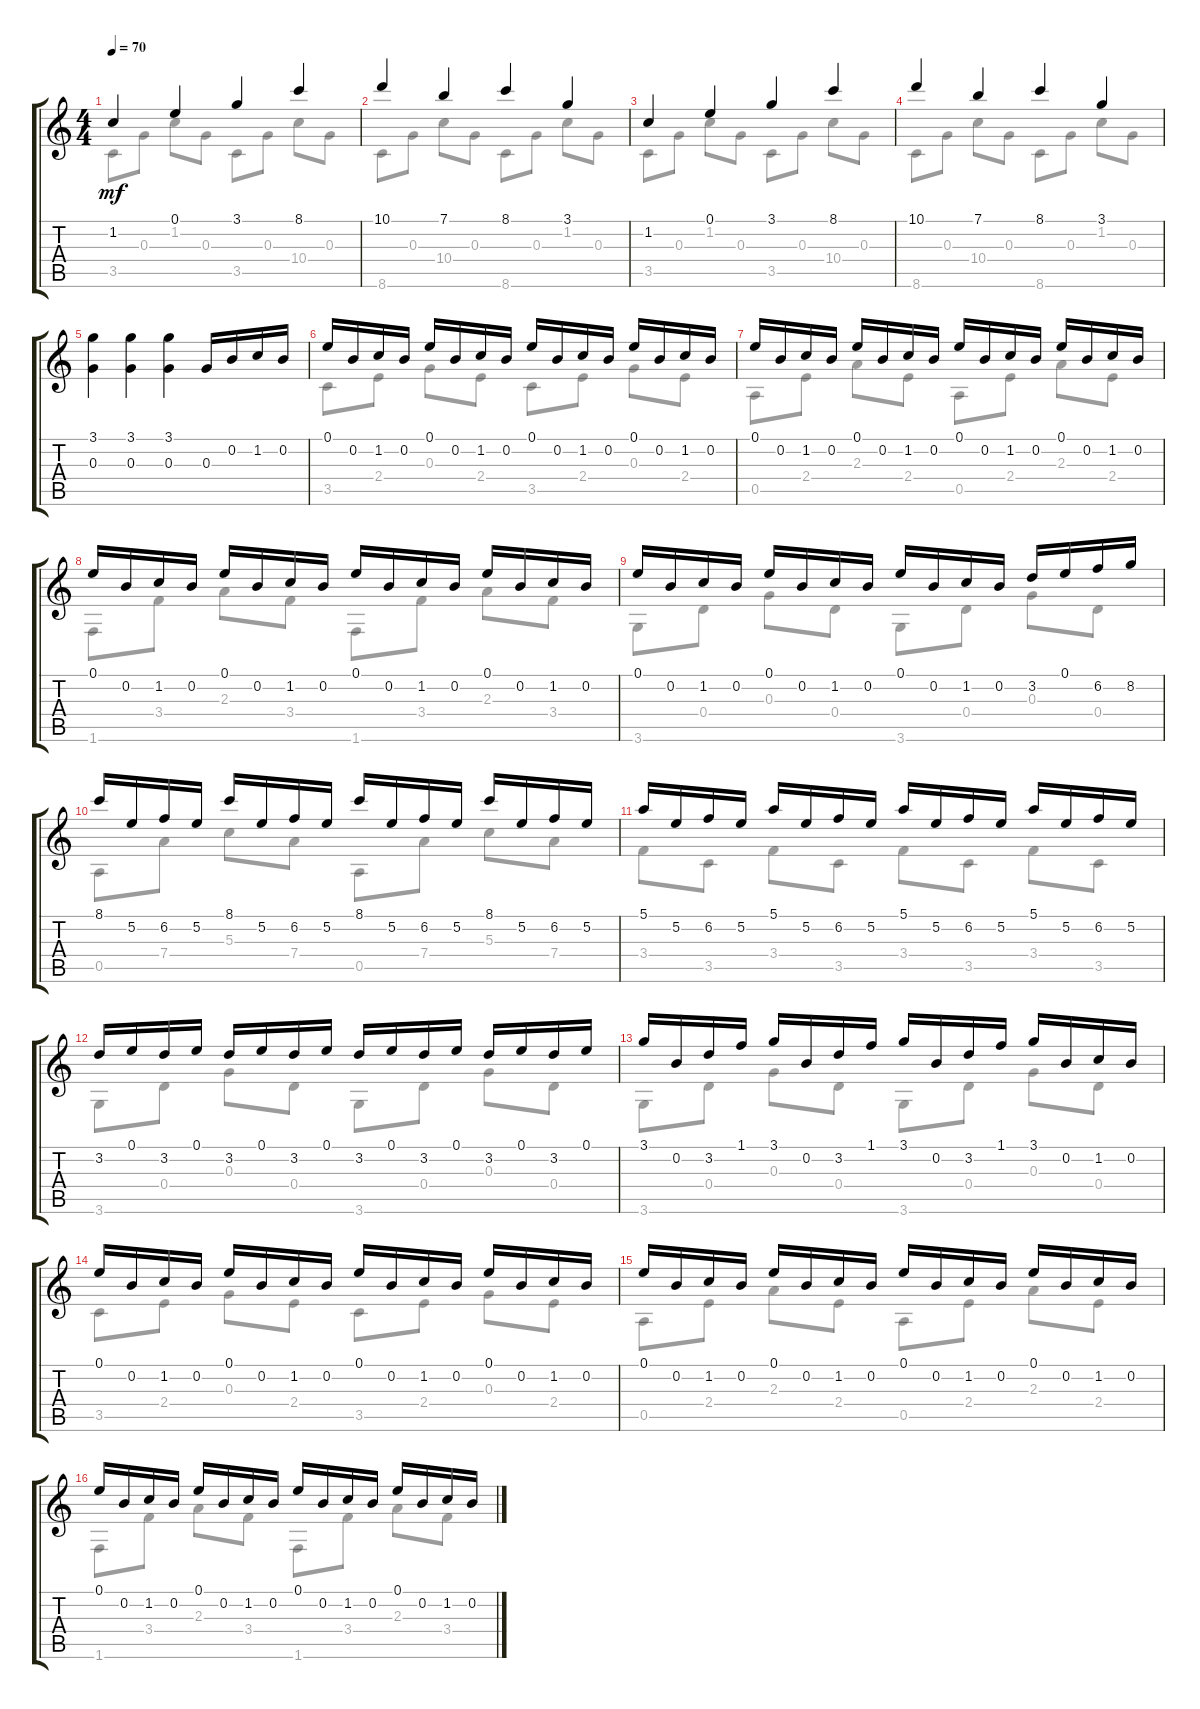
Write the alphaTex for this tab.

\track "" {instrument acousticguitarsteel}
\staff {score tabs}
\tuning (E4 B3 G3 D3 A2 E2) {hide}
\voice
\ts (4 4)
\tempo 70
\clef g2
\ks c
1.2.4{dy mf instrument acousticguitarsteel} 0.1.4 3.1.4 8.1.4 |
10.1.4 7.1.4 8.1.4 3.1.4 |
1.2.4 0.1.4 3.1.4 8.1.4 |
10.1.4 7.1.4 8.1.4 3.1.4 |
(3.1 0.3).4 (3.1 0.3).4 (3.1 0.3).4 0.3.16 0.2.16 1.2.16 0.2.16 |
0.1.16 0.2.16 1.2.16 0.2.16 0.1.16 0.2.16 1.2.16 0.2.16 0.1.16 0.2.16 1.2.16 0.2.16 0.1.16 0.2.16 1.2.16 0.2.16 |
0.1.16 0.2.16 1.2.16 0.2.16 0.1.16 0.2.16 1.2.16 0.2.16 0.1.16 0.2.16 1.2.16 0.2.16 0.1.16 0.2.16 1.2.16 0.2.16 |
0.1.16 0.2.16 1.2.16 0.2.16 0.1.16 0.2.16 1.2.16 0.2.16 0.1.16 0.2.16 1.2.16 0.2.16 0.1.16 0.2.16 1.2.16 0.2.16 |
0.1.16 0.2.16 1.2.16 0.2.16 0.1.16 0.2.16 1.2.16 0.2.16 0.1.16 0.2.16 1.2.16 0.2.16 3.2.16 0.1.16 6.2.16 8.2.16 |
8.1.16 5.2.16 6.2.16 5.2.16 8.1.16 5.2.16 6.2.16 5.2.16 8.1.16 5.2.16 6.2.16 5.2.16 8.1.16 5.2.16 6.2.16 5.2.16 |
5.1.16 5.2.16 6.2.16 5.2.16 5.1.16 5.2.16 6.2.16 5.2.16 5.1.16 5.2.16 6.2.16 5.2.16 5.1.16 5.2.16 6.2.16 5.2.16 |
3.2.16 0.1.16 3.2.16 0.1.16 3.2.16 0.1.16 3.2.16 0.1.16 3.2.16 0.1.16 3.2.16 0.1.16 3.2.16 0.1.16 3.2.16 0.1.16 |
3.1.16 0.2.16 3.2.16 1.1.16 3.1.16 0.2.16 3.2.16 1.1.16 3.1.16 0.2.16 3.2.16 1.1.16 3.1.16 0.2.16 1.2.16 0.2.16 |
0.1.16 0.2.16 1.2.16 0.2.16 0.1.16 0.2.16 1.2.16 0.2.16 0.1.16 0.2.16 1.2.16 0.2.16 0.1.16 0.2.16 1.2.16 0.2.16 |
0.1.16 0.2.16 1.2.16 0.2.16 0.1.16 0.2.16 1.2.16 0.2.16 0.1.16 0.2.16 1.2.16 0.2.16 0.1.16 0.2.16 1.2.16 0.2.16 |
0.1.16 0.2.16 1.2.16 0.2.16 0.1.16 0.2.16 1.2.16 0.2.16 0.1.16 0.2.16 1.2.16 0.2.16 0.1.16 0.2.16 1.2.16 0.2.16
\voice
\clef g2
\ottava regular
\simile none
\ks c
3.5.8{dy mf} 0.3.8 1.2.8 0.3.8 3.5.8 0.3.8 10.4.8 0.3.8 |
8.6.8 0.3.8 10.4.8 0.3.8 8.6.8 0.3.8 1.2.8 0.3.8 |
3.5.8 0.3.8 1.2.8 0.3.8 3.5.8 0.3.8 10.4.8 0.3.8 |
8.6.8 0.3.8 10.4.8 0.3.8 8.6.8 0.3.8 1.2.8 0.3.8 |
|
3.5.8 2.4.8 0.3.8 2.4.8 3.5.8 2.4.8 0.3.8 2.4.8 |
0.5.8 2.4.8 2.3.8 2.4.8 0.5.8 2.4.8 2.3.8 2.4.8 |
1.6.8 3.4.8 2.3.8 3.4.8 1.6.8 3.4.8 2.3.8 3.4.8 |
3.6.8 0.4.8 0.3.8 0.4.8 3.6.8 0.4.8 0.3.8 0.4.8 |
0.5.8 7.4.8 5.3.8 7.4.8 0.5.8 7.4.8 5.3.8 7.4.8 |
3.4.8 3.5.8 3.4.8 3.5.8 3.4.8 3.5.8 3.4.8 3.5.8 |
3.6.8 0.4.8 0.3.8 0.4.8 3.6.8 0.4.8 0.3.8 0.4.8 |
3.6.8 0.4.8 0.3.8 0.4.8 3.6.8 0.4.8 0.3.8 0.4.8 |
3.5.8 2.4.8 0.3.8 2.4.8 3.5.8 2.4.8 0.3.8 2.4.8 |
0.5.8 2.4.8 2.3.8 2.4.8 0.5.8 2.4.8 2.3.8 2.4.8 |
1.6.8 3.4.8 2.3.8 3.4.8 1.6.8 3.4.8 2.3.8 3.4.8
